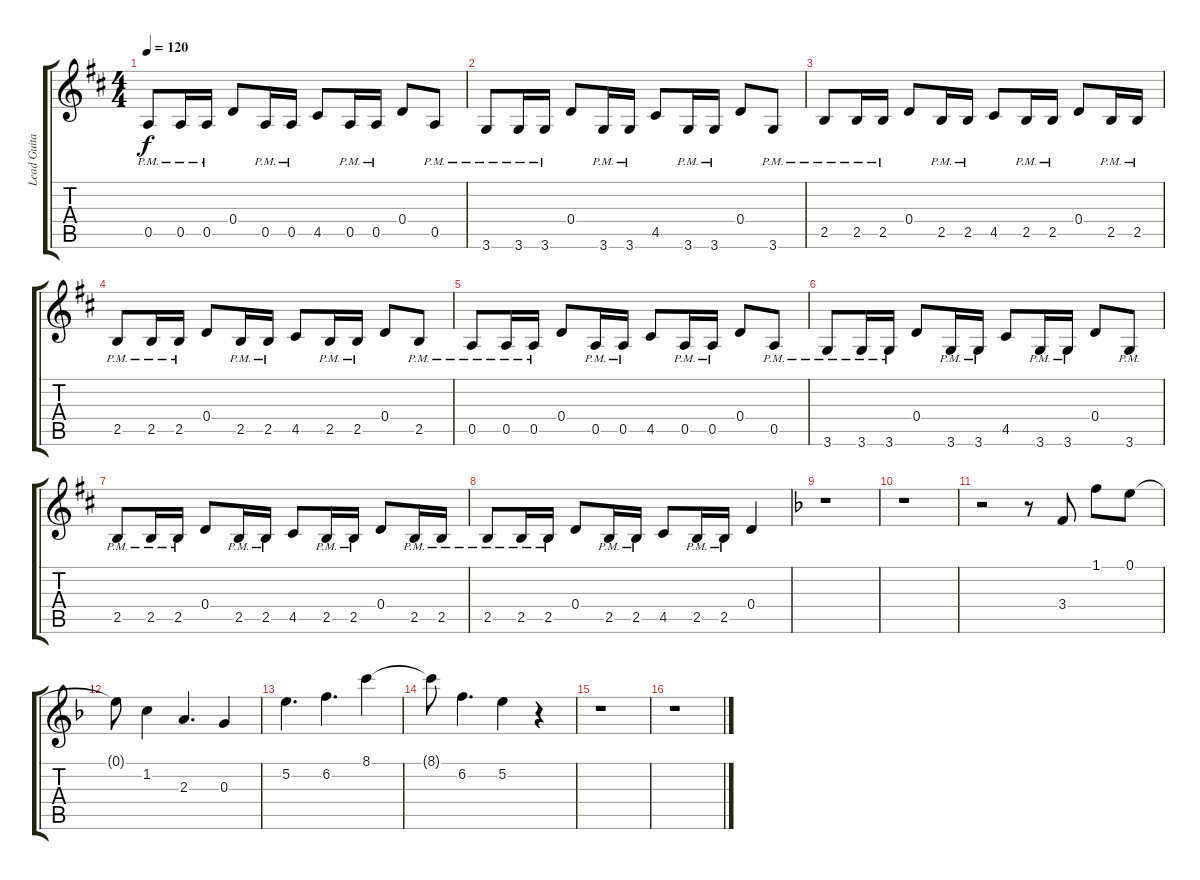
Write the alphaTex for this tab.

\track ("Lead Guitar" "Lead Guita") {instrument electricguitarmuted}
\staff {score tabs}
\tuning (E4 B3 G3 D3 A2 E2) {hide}
\ts (4 4)
\tempo 120
\clef g2
\ks bminor
0.5{pm}.8{dy f} 0.5{pm}.16 0.5{pm}.16 0.4.8 0.5{pm}.16 0.5{pm}.16 4.5.8 0.5{pm}.16 0.5{pm}.16 0.4.8 0.5{pm}.8 |
3.6{pm}.8 3.6{pm}.16 3.6{pm}.16 0.4.8 3.6{pm}.16 3.6{pm}.16 4.5.8 3.6{pm}.16 3.6{pm}.16 0.4.8 3.6{pm}.8 |
2.5{pm}.8 2.5{pm}.16 2.5{pm}.16 0.4.8 2.5{pm}.16 2.5{pm}.16 4.5.8 2.5{pm}.16 2.5{pm}.16 0.4.8 2.5{pm}.16 2.5{pm}.16 |
2.5{pm}.8 2.5{pm}.16 2.5{pm}.16 0.4.8 2.5{pm}.16 2.5{pm}.16 4.5.8 2.5{pm}.16 2.5{pm}.16 0.4.8 2.5{pm}.8 |
0.5{pm}.8 0.5{pm}.16 0.5{pm}.16 0.4.8 0.5{pm}.16 0.5{pm}.16 4.5.8 0.5{pm}.16 0.5{pm}.16 0.4.8 0.5{pm}.8 |
3.6{pm}.8 3.6{pm}.16 3.6{pm}.16 0.4.8 3.6{pm}.16 3.6{pm}.16 4.5.8 3.6{pm}.16 3.6{pm}.16 0.4.8 3.6{pm}.8 |
2.5{pm}.8 2.5{pm}.16 2.5{pm}.16 0.4.8 2.5{pm}.16 2.5{pm}.16 4.5.8 2.5{pm}.16 2.5{pm}.16 0.4.8 2.5{pm}.16 2.5{pm}.16 |
2.5{pm}.8 2.5{pm}.16 2.5{pm}.16 0.4.8 2.5{pm}.16 2.5{pm}.16 4.5.8 2.5{pm}.16 2.5{pm}.16 0.4.4 |
\ks dminor
r.1{instrument distortionguitar} |
r.1 |
r.2 r.8 3.4.8 1.1.8 0.1.8 |
0.1{t}.8 1.2.4 2.3.4{d} 0.3.4 |
5.2.4{d} 6.2.4{d} 8.1.4 |
8.1{t}.8 6.2.4{d} 5.2.4 r.4 |
r.1 |
r.1
